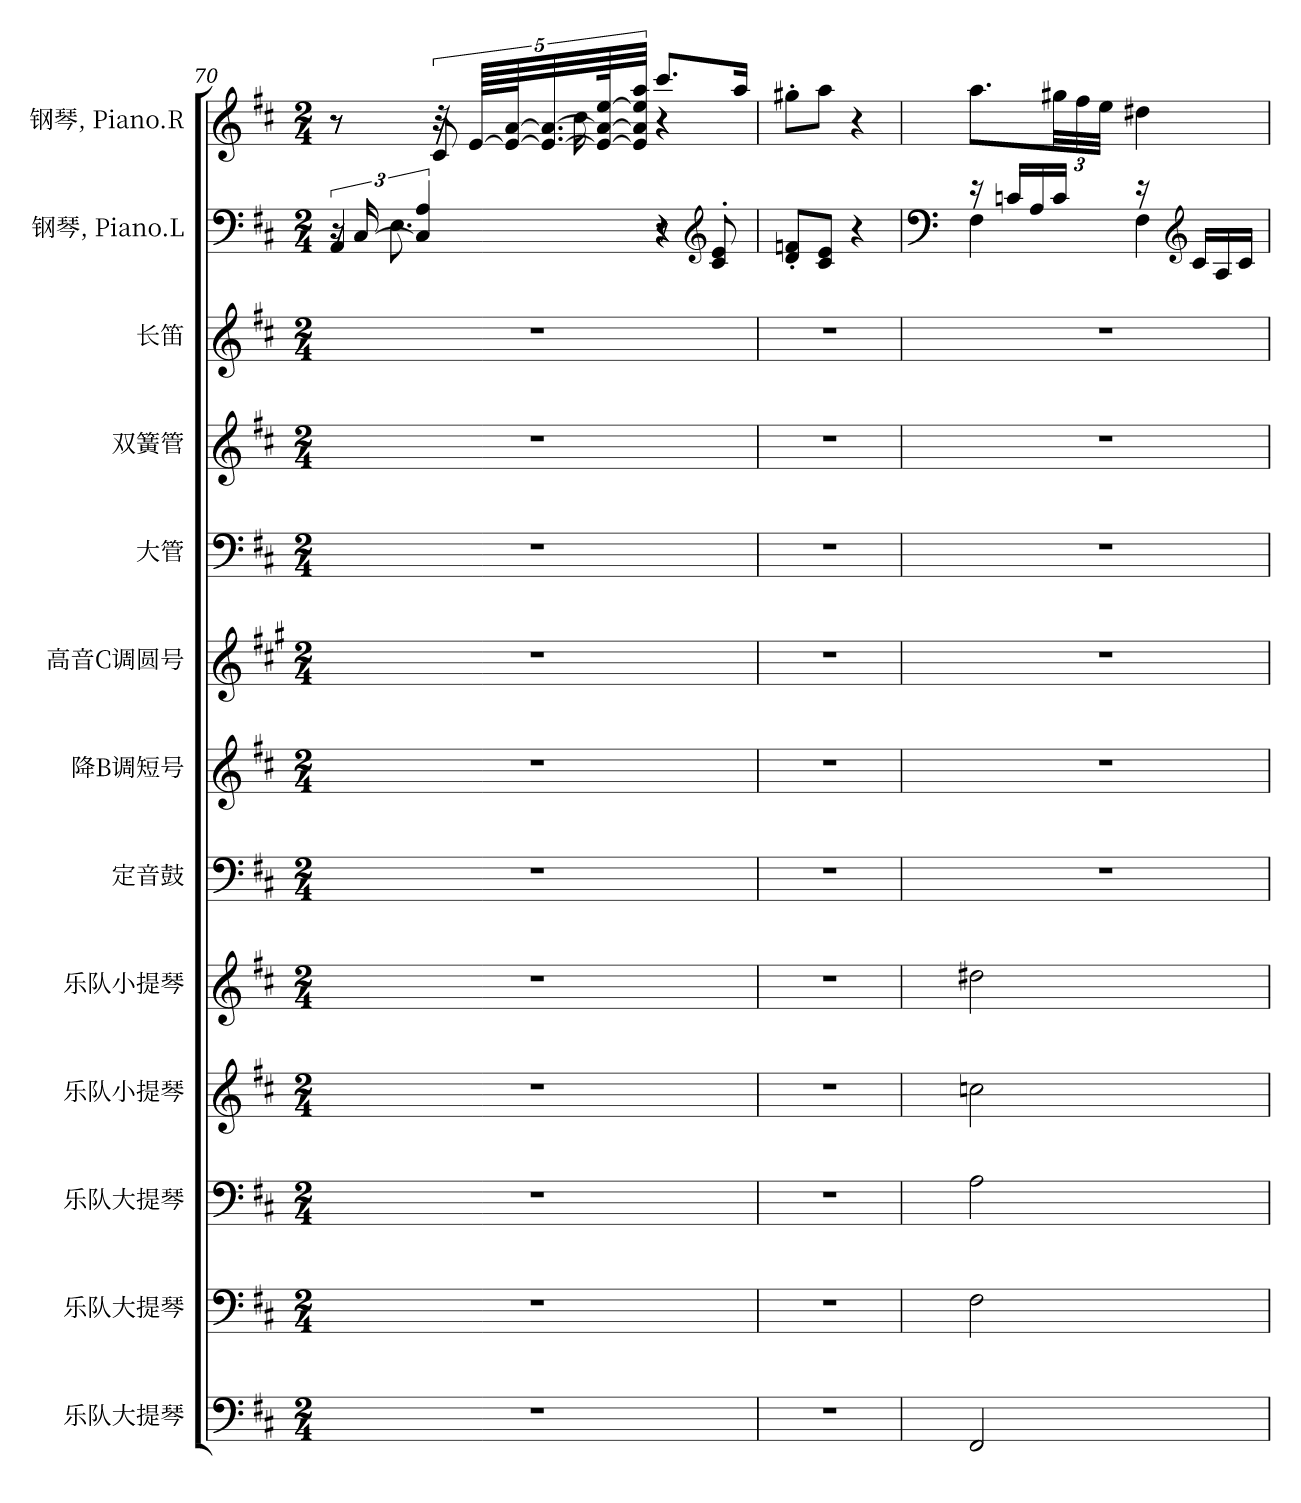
**kern	**kern	**kern	**kern	**kern	**kern	**kern	**kern	**kern	**kern	**kern	**kern	**kern
*part13	*part12	*part11	*part10	*part9	*part8	*part7	*part6	*part5	*part4	*part3	*part2	*part1
*staff13	*staff12	*staff11	*staff10	*staff9	*staff8	*staff7	*staff6	*staff5	*staff4	*staff3	*staff2	*staff1
*I"乐队大提琴	*I"乐队大提琴	*I"乐队大提琴	*I"乐队小提琴	*I"乐队小提琴	*I"定音鼓	*I"降B调短号	*I"高音C调圆号	*I"大管	*I"双簧管	*I"长笛	*I"钢琴, Piano.L	*I"钢琴, Piano.R
*	*	*	*	*	*	*	*	*	*	*	*I'Pno.	*I'Pno.
!!LO:PB:g=z
*clefF4	*clefF4	*clefF4	*clefG2	*clefG2	*clefF4	*clefG2	*clefG2	*clefF4	*clefG2	*clefG2	*clefF4	*clefG2
*	*	*	*	*	*	*ITrd1c2	*ITrd4c7	*	*	*	*	*
*k[f#c#]	*k[f#c#]	*k[f#c#]	*k[f#c#]	*k[f#c#]	*k[f#c#]	*k[]	*k[f#c#]	*k[f#c#]	*k[f#c#]	*k[f#c#]	*k[f#c#]	*k[f#c#]
*M2/4	*M2/4	*M2/4	*M2/4	*M2/4	*M2/4	*M2/4	*M2/4	*M2/4	*M2/4	*M2/4	*M2/4	*M2/4
=70	=70	=70	=70	=70	=70	=70	=70	=70	=70	=70	=70	=70
*	*	*	*	*	*	*	*	*	*	*	*^	*^
*	*	*	*	*	*	*	*	*	*	*	*	*^	*	*^
2r	2r	2r	2r	2r	2r	2r	2r	2r	2r	2r	24r	16r	4AA/	8r	8r	8r
.	.	.	.	.	.	.	.	.	.	.	[24C#/	.	.	.	.	.
.	.	.	.	.	.	.	.	.	.	.	.	8.E\	.	.	.	.
.	.	.	.	.	.	.	.	.	.	.	6C#/] 6A/	.	.	.	.	.
.	.	.	.	.	.	.	.	.	.	.	.	.	.	40r	16r	8c#/
.	.	.	.	.	.	.	.	.	.	.	.	.	.	[80e/LLLL	.	.
.	.	.	.	.	.	.	.	.	.	.	.	.	.	80e/_ [80a/J	.	.
.	.	.	.	.	.	.	.	.	.	.	.	.	.	40.e/_ 40.a/_	.	.
.	.	.	.	.	.	.	.	.	.	.	.	.	.	.	16cc#\	.
.	.	.	.	.	.	.	.	.	.	.	.	.	.	80e/_ 80a/_ [80ee/K	.	.
.	.	.	.	.	.	.	.	.	.	.	.	.	.	40e/] 40a/] 40ee/] 40aa/JJJ	.	.
.	.	.	.	.	.	.	.	.	.	.	8r	4r	4r	8.ccc#/L	4r	4r
*	*	*	*	*	*	*	*	*	*	*	*clefG2	*	*	*	*	*
.	.	.	.	.	.	.	.	.	.	.	8c#/' 8e/'	.	.	.	.	.
.	.	.	.	.	.	.	.	.	.	.	.	.	.	16aa/Jk	.	.
*	*	*	*	*	*	*	*	*	*	*	*v	*v	*v	*	*	*
*	*	*	*	*	*	*	*	*	*	*	*	*v	*v	*v
=71	=71	=71	=71	=71	=71	=71	=71	=71	=71	=71	=71	=71
2r	2r	2r	2r	2r	2r	2r	2r	2r	2r	2r	8d/' 8fn/'L	8gg#X'\L
.	.	.	.	.	.	.	.	.	.	.	8c#/ 8e/J	8aa\J
.	.	.	.	.	.	.	.	.	.	.	4r	4r
=72	=72	=72	=72	=72	=72	=72	=72	=72	=72	=72	=72	=72
*	*	*	*	*	*	*	*	*	*	*	*clefF4	*
*	*	*	*	*	*	*	*	*	*	*	*^	*
2FF#/	2F#\	2A\	2ccn\	2dd#X\	2r	2r	2r	2r	2r	2r	16r	4F#\	8.aa\L
.	.	.	.	.	.	.	.	.	.	.	16cn/LL	.	.
.	.	.	.	.	.	.	.	.	.	.	16A/	.	.
*	*	*	*	*	*	*	*	*	*	*	*	*	*Xbrackettup
.	.	.	.	.	.	.	.	.	.	.	16c/JJ	.	48gg#X\LL
.	.	.	.	.	.	.	.	.	.	.	.	.	48ff#\
.	.	.	.	.	.	.	.	.	.	.	.	.	48ee\JJJ
.	.	.	.	.	.	.	.	.	.	.	16r	4F#\	4dd#X\
*	*	*	*	*	*	*	*	*	*	*	*clefG2	*	*
.	.	.	.	.	.	.	.	.	.	.	16c/LL	.	.
.	.	.	.	.	.	.	.	.	.	.	16A/	.	.
.	.	.	.	.	.	.	.	.	.	.	16c/JJ	.	.
*	*	*	*	*	*	*	*	*	*	*	*v	*v	*
=	=	=	=	=	=	=	=	=	=	=	=	=
*-	*-	*-	*-	*-	*-	*-	*-	*-	*-	*-	*-	*-
